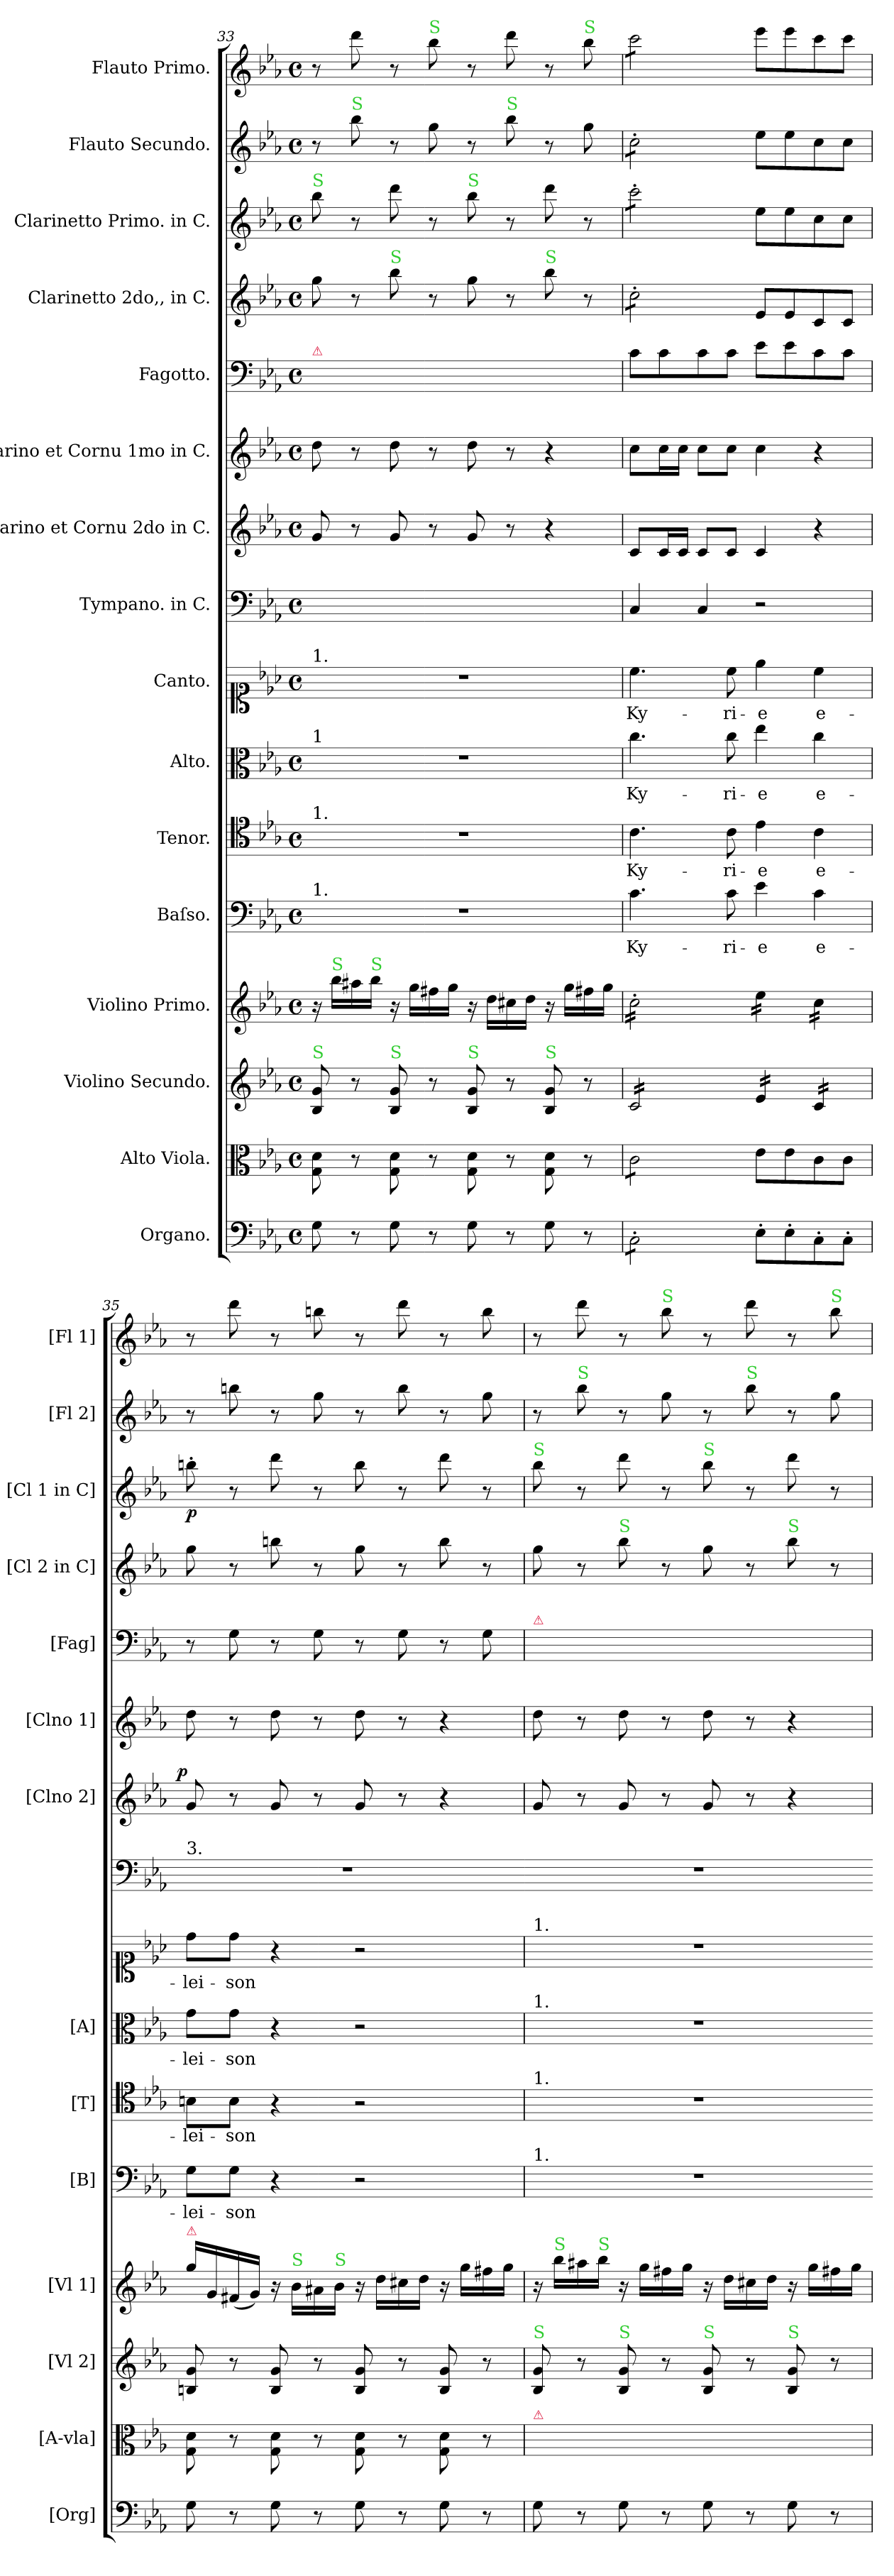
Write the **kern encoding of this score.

**kern	**kern	**dynam	**kern	**dynam	**kern	**dynam	**kern	**text	**kern	**text	**kern	**text	**kern	**text	**kern	**kern	**dynam	**kern	**dynam	**kern	**dynam	**kern	**dynam	**kern	**dynam	**kern	**kern
*part16	*part15	*part15	*part14	*part14	*part13	*part13	*part12	*part12	*part11	*part11	*part10	*part10	*part9	*part9	*part8	*part7	*part7	*part6	*part6	*part5	*part5	*part4	*part4	*part3	*part3	*part2	*part1
*staff16	*staff15	*staff15	*staff14	*staff14	*staff13	*staff13	*staff12	*staff12	*staff11	*staff11	*staff10	*staff10	*staff9	*staff9	*staff8	*staff7	*staff7	*staff6	*staff6	*staff5	*staff5	*staff4	*staff4	*staff3	*staff3	*staff2	*staff1
*I"Organo.	*I"Alto Viola.	*	*I"Violino Secundo.	*	*I"Violino Primo.	*	*I"Baſso.	*	*I"Tenor.	*	*I"Alto.	*	*I"Canto.	*	*I"Tympano. in C.	*I"Clarino et Cornu 2do in C.	*	*I"Clarino et Cornu 1mo in C.	*	*I"Fagotto.	*	*I"Clarinetto 2do,, in C.	*	*I"Clarinetto Primo. in C.	*	*I"Flauto Secundo.	*I"Flauto Primo.
*I'[Org]	*I'[A-vla]	*	*I'[Vl 2]	*	*I'[Vl 1]	*	*I'[B]	*	*I'[T]	*	*I'[A]	*	*	*	*	*I'[Clno 2]	*	*I'[Clno 1]	*	*I'[Fag]	*	*I'[Cl 2 in C]	*	*I'[Cl 1 in C]	*	*I'[Fl 2]	*I'[Fl 1]
*clefF4	*clefC3	*	*clefG2	*	*clefG2	*	*clefF4	*	*clefC4	*	*clefC3	*	*clefC1	*	*clefF4	*clefG2	*	*clefG2	*	*clefF4	*	*clefG2	*	*clefG2	*	*clefG2	*clefG2
*k[b-e-a-]	*k[b-e-a-]	*	*k[b-e-a-]	*	*k[b-e-a-]	*	*k[b-e-a-]	*	*k[b-e-a-]	*	*k[b-e-a-]	*	*k[b-e-a-]	*	*k[b-e-a-]	*k[b-e-a-]	*	*k[b-e-a-]	*	*k[b-e-a-]	*	*k[b-e-a-]	*	*k[b-e-a-]	*	*k[b-e-a-]	*k[b-e-a-]
*M4/4	*M4/4	*	*M4/4	*	*M4/4	*	*M4/4	*	*M4/4	*	*M4/4	*	*M4/4	*	*M4/4	*M4/4	*	*M4/4	*	*M4/4	*	*M4/4	*	*M4/4	*	*M4/4	*M4/4
*met(c)	*met(c)	*	*met(c)	*	*met(c)	*	*met(c)	*	*met(c)	*	*met(c)	*	*met(c)	*	*met(c)	*met(c)	*	*met(c)	*	*met(c)	*	*met(c)	*	*met(c)	*	*met(c)	*met(c)
=33	=33	=33	=33	=33	=33	=33	=33	=33	=33	=33	=33	=33	=33	=33	=33	=33	=33	=33	=33	=33	=33	=33	=33	=33	=33	=33	=33
!	!	!	!	!	!	!	!	!	!	!	!	!	!	!	!	!	!	!	!	!	!	!	!	!LO:TX:a:color=limegreen:t=S	!	!	!
!	!	!	!	!	!	!	!	!	!	!	!	!	!	!	!	!	!	!	!	!LO:TX:a:color=crimson:t=⚠	!	!	!	!	!	!	!
!	!	!	!	!	!	!	!	!	!	!	!	!	!LO:TX:a:t=1.	!	!	!	!	!	!	!	!	!	!	!	!	!	!
!	!	!	!	!	!	!	!	!	!	!	!LO:TX:a:t=1	!	!	!	!	!	!	!	!	!	!	!	!	!	!	!	!
!	!	!	!	!	!	!	!	!	!LO:TX:a:t=1.	!	!	!	!	!	!	!	!	!	!	!	!	!	!	!	!	!	!
!	!	!	!	!	!	!	!LO:TX:a:t=1.	!	!	!	!	!	!	!	!	!	!	!	!	!	!	!	!	!	!	!	!
!	!	!	!LO:TX:a:color=limegreen:t=S	!	!	!	!	!	!	!	!	!	!	!	!	!	!	!	!	!	!	!	!	!	!	!	!
8G\	8G\ 8d\	.	8B-/ 8g/	.	16r	.	1r	.	1r	.	1r	.	1r	.	1ryy	8g/	.	8dd\	.	8ryy	.	8gg\	.	8bb-\	.	8r	8r
!	!	!	!	!	!LO:TX:a:color=limegreen:t=S	!	!	!	!	!	!	!	!	!	!	!	!	!	!	!	!	!	!	!	!	!	!
.	.	.	.	.	16bb-\LL	.	.	.	.	.	.	.	.	.	.	.	.	.	.	.	.	.	.	.	.	.	.
!	!	!	!	!	!	!	!	!	!	!	!	!	!	!	!	!	!	!	!	!	!	!	!	!	!	!LO:TX:a:color=limegreen:t=S	!
8r	8r	.	8r	.	16aa#X\	.	.	.	.	.	.	.	.	.	.	8r	.	8r	.	8G\yy	.	8r	.	8r	.	8bb-\	8ddd\
!	!	!	!	!	!LO:TX:a:color=limegreen:t=S	!	!	!	!	!	!	!	!	!	!	!	!	!	!	!	!	!	!	!	!	!	!
.	.	.	.	.	16bb-\JJ	.	.	.	.	.	.	.	.	.	.	.	.	.	.	.	.	.	.	.	.	.	.
!	!	!	!	!	!	!	!	!	!	!	!	!	!	!	!	!	!	!	!	!	!	!LO:TX:a:color=limegreen:t=S	!	!	!	!	!
!	!	!	!LO:TX:a:color=limegreen:t=S	!	!	!	!	!	!	!	!	!	!	!	!	!	!	!	!	!	!	!	!	!	!	!	!
8G\	8G\ 8d\	.	8B-/ 8g/	.	16r	.	.	.	.	.	.	.	.	.	.	8g/	.	8dd\	.	8ryy	.	8bb-\	.	8ddd\	.	8r	8r
.	.	.	.	.	16gg\LL	.	.	.	.	.	.	.	.	.	.	.	.	.	.	.	.	.	.	.	.	.	.
!	!	!	!	!	!	!	!	!	!	!	!	!	!	!	!	!	!	!	!	!	!	!	!	!	!	!	!LO:TX:a:color=limegreen:t=S
8r	8r	.	8r	.	16ff#X\	.	.	.	.	.	.	.	.	.	.	8r	.	8r	.	8G\yy	.	8r	.	8r	.	8gg\	8bb-\
.	.	.	.	.	16gg\JJ	.	.	.	.	.	.	.	.	.	.	.	.	.	.	.	.	.	.	.	.	.	.
!	!	!	!	!	!	!	!	!	!	!	!	!	!	!	!	!	!	!	!	!	!	!	!	!LO:TX:a:color=limegreen:t=S	!	!	!
!	!	!	!LO:TX:a:color=limegreen:t=S	!	!	!	!	!	!	!	!	!	!	!	!	!	!	!	!	!	!	!	!	!	!	!	!
8G\	8G\ 8d\	.	8B-/ 8g/	.	16r	.	.	.	.	.	.	.	.	.	.	8g/	.	8dd\	.	8ryy	.	8gg\	.	8bb-\	.	8r	8r
.	.	.	.	.	16dd\LL	.	.	.	.	.	.	.	.	.	.	.	.	.	.	.	.	.	.	.	.	.	.
!	!	!	!	!	!	!	!	!	!	!	!	!	!	!	!	!	!	!	!	!	!	!	!	!	!	!LO:TX:a:color=limegreen:t=S	!
8r	8r	.	8r	.	16cc#X\	.	.	.	.	.	.	.	.	.	.	8r	.	8r	.	8G\yy	.	8r	.	8r	.	8bb-\	8ddd\
.	.	.	.	.	16dd\JJ	.	.	.	.	.	.	.	.	.	.	.	.	.	.	.	.	.	.	.	.	.	.
!	!	!	!	!	!	!	!	!	!	!	!	!	!	!	!	!	!	!	!	!	!	!LO:TX:a:color=limegreen:t=S	!	!	!	!	!
!	!	!	!LO:TX:a:color=limegreen:t=S	!	!	!	!	!	!	!	!	!	!	!	!	!	!	!	!	!	!	!	!	!	!	!	!
8G\	8G\ 8d\	.	8B-/ 8g/	.	16r	.	.	.	.	.	.	.	.	.	.	4r	.	4r	.	8ryy	.	8bb-\	.	8ddd\	.	8r	8r
.	.	.	.	.	16gg\LL	.	.	.	.	.	.	.	.	.	.	.	.	.	.	.	.	.	.	.	.	.	.
!	!	!	!	!	!	!	!	!	!	!	!	!	!	!	!	!	!	!	!	!	!	!	!	!	!	!	!LO:TX:a:color=limegreen:t=S
8r	8r	.	8r	.	16ff#X\	.	.	.	.	.	.	.	.	.	.	.	.	.	.	8G\yy	.	8r	.	8r	.	8gg\	8bb-\
.	.	.	.	.	16gg\JJ	.	.	.	.	.	.	.	.	.	.	.	.	.	.	.	.	.	.	.	.	.	.
=34	=34	=34	=34	=34	=34	=34	=34	=34	=34	=34	=34	=34	=34	=34	=34	=34	=34	=34	=34	=34	=34	=34	=34	=34	=34	=34	=34
!	!	!LO:DY:b:rj	!	!LO:DY:b:rj	!	!LO:DY:b:rj	!	!	!	!	!	!	!	!	!	!	!LO:DY:a:rj	!	!LO:DY:b:rj	!	!LO:DY:b	!	!LO:DY:b:rj	!	!LO:DY:b:rj	!	!
*tremolo	*	*	*	*	*	*	*	*	*	*	*	*	*	*	*	*	*	*	*	*	*	*	*	*	*	*	*
*	*tremolo	*	*	*	*	*	*	*	*	*	*	*	*	*	*	*	*	*	*	*	*	*	*	*	*	*	*
*	*	*	*tremolo	*	*	*	*	*	*	*	*	*	*	*	*	*	*	*	*	*	*	*	*	*	*	*	*
*	*	*	*	*	*tremolo	*	*	*	*	*	*	*	*	*	*	*	*	*	*	*	*	*	*	*	*	*	*
*	*	*	*	*	*	*	*	*	*	*	*	*	*	*	*	*	*	*	*	*	*	*tremolo	*	*	*	*	*
*	*	*	*	*	*	*	*	*	*	*	*	*	*	*	*	*	*	*	*	*	*	*	*	*tremolo	*	*	*
*	*	*	*	*	*	*	*	*	*	*	*	*	*	*	*	*	*	*	*	*	*	*	*	*	*	*tremolo	*
*	*	*	*	*	*	*	*	*	*	*	*	*	*	*	*	*	*	*	*	*	*	*	*	*	*	*	*tremolo
8C'>\L	8c\L	fo	16c/LL	fo	16cc'\LL	fo	4.c\	Ky-	4.c\	Ky-	4.cc\	Ky-	4.cc\	Ky-	4C/	8c/L	fo	8cc\L	fo	8c\L	fo	8cc'>\L	fo	8ccc'>\L	fo	8cc'>\L	8ccc\L
.	.	.	16c/	.	16cc'\	.	.	.	.	.	.	.	.	.	.	.	.	.	.	.	.	.	.	.	.	.	.
8C'>\	8c\	.	16c/	.	16cc'\	.	.	.	.	.	.	.	.	.	.	16c/L	.	16cc\L	.	8c\	.	8cc'>\	.	8ccc'>\	.	8cc'>\	8ccc\
.	.	.	16c/	.	16cc'\	.	.	.	.	.	.	.	.	.	.	16c/JJ	.	16cc\JJ	.	.	.	.	.	.	.	.	.
8C'>\	8c\	.	16c/	.	16cc'\	.	.	.	.	.	.	.	.	.	4C/	8c/L	.	8cc\L	.	8c\	.	8cc'>\	.	8ccc'>\	.	8cc'>\	8ccc\
.	.	.	16c/	.	16cc'\	.	.	.	.	.	.	.	.	.	.	.	.	.	.	.	.	.	.	.	.	.	.
8C'>\J	8c\J	.	16c/	.	16cc'\	.	8c\	-ri-	8c\	-ri-	8cc\	-ri-	8cc\	-ri-	.	8c/J	.	8cc\J	.	8c\J	.	8cc'>\J	.	8ccc'>\J	.	8cc'>\J	8ccc\J
*	*	*	*	*	*	*	*	*	*	*	*	*	*	*	*	*	*	*	*	*	*	*	*	*	*	*	*Xtremolo
*	*	*	*	*	*	*	*	*	*	*	*	*	*	*	*	*	*	*	*	*	*	*	*	*	*	*Xtremolo	*
*	*	*	*	*	*	*	*	*	*	*	*	*	*	*	*	*	*	*	*	*	*	*	*	*Xtremolo	*	*	*
*	*	*	*	*	*	*	*	*	*	*	*	*	*	*	*	*	*	*	*	*	*	*Xtremolo	*	*	*	*	*
*	*Xtremolo	*	*	*	*	*	*	*	*	*	*	*	*	*	*	*	*	*	*	*	*	*	*	*	*	*	*
*Xtremolo	*	*	*	*	*	*	*	*	*	*	*	*	*	*	*	*	*	*	*	*	*	*	*	*	*	*	*
.	.	.	16c/JJ	.	16cc'\JJ	.	.	.	.	.	.	.	.	.	.	.	.	.	.	.	.	.	.	.	.	.	.
8E-'>\L	8e-\L	.	16e-/LL	.	16ee-\LL	.	4e-\	-e	4e-\	-e	4ee-\	-e	4ee-\	-e	2r	4c/	.	4cc\	.	8e-\L	.	8e-/L	.	8ee-\L	.	8ee-\L	8eee-\L
.	.	.	16e-/	.	16ee-\	.	.	.	.	.	.	.	.	.	.	.	.	.	.	.	.	.	.	.	.	.	.
8E-'>\	8e-\	.	16e-/	.	16ee-\	.	.	.	.	.	.	.	.	.	.	.	.	.	.	8e-\	.	8e-/	.	8ee-\	.	8ee-\	8eee-\
.	.	.	16e-/JJ	.	16ee-\JJ	.	.	.	.	.	.	.	.	.	.	.	.	.	.	.	.	.	.	.	.	.	.
8C'>\	8c\	.	16c/LL	.	16cc\LL	.	4c\	e-	4c\	e-	4cc\	e-	4cc\	e-	.	4r	.	4r	.	8c\	.	8c/	.	8cc\	.	8cc\	8ccc\
.	.	.	16c/	.	16cc\	.	.	.	.	.	.	.	.	.	.	.	.	.	.	.	.	.	.	.	.	.	.
8C'>\J	8c\J	.	16c/	.	16cc\	.	.	.	.	.	.	.	.	.	.	.	.	.	.	8c\J	.	8c/J	.	8cc\J	.	8cc\J	8ccc\J
.	.	.	16c/JJ	.	16cc\JJ	.	.	.	.	.	.	.	.	.	.	.	.	.	.	.	.	.	.	.	.	.	.
*	*	*	*	*	*Xtremolo	*	*	*	*	*	*	*	*	*	*	*	*	*	*	*	*	*	*	*	*	*	*
*	*	*	*Xtremolo	*	*	*	*	*	*	*	*	*	*	*	*	*	*	*	*	*	*	*	*	*	*	*	*
=35	=35	=35	=35	=35	=35	=35	=35	=35	=35	=35	=35	=35	=35	=35	=35	=35	=35	=35	=35	=35	=35	=35	=35	=35	=35	=35	=35
!	!	!	!	!	!	!	!	!	!	!	!	!	!	!	!LO:TX:a:t=3.	!	!	!	!	!	!	!	!	!	!	!	!
!	!	!	!	!	!LO:TX:a:color=crimson:t=⚠	!	!	!	!	!	!	!	!	!	!	!	!	!	!	!	!	!	!	!	!	!	!
!	!	!LO:DY:b:rj	!	!LO:DY:b:rj	!	!LO:DY:b:rj	!	!	!	!	!	!	!	!	!	!	!LO:DY:a:rj	!	!LO:DY:a:rj	!	!LO:DY:b	!	!LO:DY:b:rj	!	!	!	!
8G\	8G\ 8d\	p&colon;	8Bn/ 8g/	p&colon;	16gg\LL	p&colon;	8G\L	-lei-	8Bn\L	-lei-	8g\L	-lei-	8dd\L	-lei-	1r	8g/	p	8dd\	p&colon;	8r	p&colon;	8gg\	p&colon;	8bbn'>\	p	8r	8r
.	.	.	.	.	16g/	.	.	.	.	.	.	.	.	.	.	.	.	.	.	.	.	.	.	.	.	.	.
8r	8r	.	8r	.	(<16f#X/	.	8G\J	-son	8B\J	-son	8g\J	-son	8dd\J	-son	.	8r	.	8r	.	8G\	.	8r	.	8r	.	8bbn\	8ddd\
.	.	.	.	.	16g/JJ)	.	.	.	.	.	.	.	.	.	.	.	.	.	.	.	.	.	.	.	.	.	.
8G\	8G\ 8d\	.	8B/ 8g/	.	16r	.	4r	.	4r	.	4r	.	4r	.	.	8g/	.	8dd\	.	8r	.	8bbn\	.	8ddd\	.	8r	8r
!	!	!	!	!	!LO:TX:a:color=limegreen:t=S	!	!	!	!	!	!	!	!	!	!	!	!	!	!	!	!	!	!	!	!	!	!
.	.	.	.	.	16b-\LL	.	.	.	.	.	.	.	.	.	.	.	.	.	.	.	.	.	.	.	.	.	.
8r	8r	.	8r	.	16a#X\	.	.	.	.	.	.	.	.	.	.	8r	.	8r	.	8G\	.	8r	.	8r	.	8gg\	8bbn\
!	!	!	!	!	!LO:TX:a:color=limegreen:t=S	!	!	!	!	!	!	!	!	!	!	!	!	!	!	!	!	!	!	!	!	!	!
.	.	.	.	.	16b-\JJ	.	.	.	.	.	.	.	.	.	.	.	.	.	.	.	.	.	.	.	.	.	.
8G\	8G\ 8d\	.	8B/ 8g/	.	16r	.	2r	.	2r	.	2r	.	2r	.	.	8g/	.	8dd\	.	8r	.	8gg\	.	8bb\	.	8r	8r
.	.	.	.	.	16dd\LL	.	.	.	.	.	.	.	.	.	.	.	.	.	.	.	.	.	.	.	.	.	.
8r	8r	.	8r	.	16cc#X\	.	.	.	.	.	.	.	.	.	.	8r	.	8r	.	8G\	.	8r	.	8r	.	8bb\	8ddd\
.	.	.	.	.	16dd\JJ	.	.	.	.	.	.	.	.	.	.	.	.	.	.	.	.	.	.	.	.	.	.
8G\	8G\ 8d\	.	8B/ 8g/	.	16r	.	.	.	.	.	.	.	.	.	.	4r	.	4r	.	8r	.	8bb\	.	8ddd\	.	8r	8r
.	.	.	.	.	16gg\LL	.	.	.	.	.	.	.	.	.	.	.	.	.	.	.	.	.	.	.	.	.	.
8r	8r	.	8r	.	16ff#X\	.	.	.	.	.	.	.	.	.	.	.	.	.	.	8G\	.	8r	.	8r	.	8gg\	8bb\
.	.	.	.	.	16gg\JJ	.	.	.	.	.	.	.	.	.	.	.	.	.	.	.	.	.	.	.	.	.	.
=36	=36	=36	=36	=36	=36	=36	=36	=36	=36	=36	=36	=36	=36	=36	=36-	=36	=36	=36	=36	=36	=36	=36	=36	=36	=36	=36	=36
!	!	!	!	!	!	!	!	!	!	!	!	!	!	!	!	!	!	!	!	!	!	!	!	!LO:TX:a:color=limegreen:t=S	!	!	!
!	!	!	!	!	!	!	!	!	!	!	!	!	!	!	!	!	!	!	!	!LO:TX:a:color=crimson:t=⚠	!	!	!	!	!	!	!
!	!	!	!	!	!	!	!	!	!	!	!	!	!LO:TX:a:t=1.	!	!	!	!	!	!	!	!	!	!	!	!	!	!
!	!	!	!	!	!	!	!	!	!	!	!LO:TX:a:t=1.	!	!	!	!	!	!	!	!	!	!	!	!	!	!	!	!
!	!	!	!	!	!	!	!	!	!LO:TX:a:t=1.	!	!	!	!	!	!	!	!	!	!	!	!	!	!	!	!	!	!
!	!	!	!	!	!	!	!LO:TX:a:t=1.	!	!	!	!	!	!	!	!	!	!	!	!	!	!	!	!	!	!	!	!
!	!	!	!LO:TX:a:color=limegreen:t=S	!	!	!	!	!	!	!	!	!	!	!	!	!	!	!	!	!	!	!	!	!	!	!	!
!	!LO:TX:a:color=crimson:t=⚠	!	!	!	!	!	!	!	!	!	!	!	!	!	!	!	!	!	!	!	!	!	!	!	!	!	!
8G\	8Gyy\ 8dyy\	.	8B-/ 8g/	.	16r	.	1r	.	1r	.	1r	.	1r	.	1r	8g/	.	8dd\	.	8ryy	.	8gg\	.	8bb-\	.	8r	8r
!	!	!	!	!	!LO:TX:a:color=limegreen:t=S	!	!	!	!	!	!	!	!	!	!	!	!	!	!	!	!	!	!	!	!	!	!
.	.	.	.	.	16bb-\LL	.	.	.	.	.	.	.	.	.	.	.	.	.	.	.	.	.	.	.	.	.	.
!	!	!	!	!	!	!	!	!	!	!	!	!	!	!	!	!	!	!	!	!	!	!	!	!	!	!LO:TX:a:color=limegreen:t=S	!
8r	8ryy	.	8r	.	16aa#X\	.	.	.	.	.	.	.	.	.	.	8r	.	8r	.	8G\yy	.	8r	.	8r	.	8bb-\	8ddd\
!	!	!	!	!	!LO:TX:a:color=limegreen:t=S	!	!	!	!	!	!	!	!	!	!	!	!	!	!	!	!	!	!	!	!	!	!
.	.	.	.	.	16bb-\JJ	.	.	.	.	.	.	.	.	.	.	.	.	.	.	.	.	.	.	.	.	.	.
!	!	!	!	!	!	!	!	!	!	!	!	!	!	!	!	!	!	!	!	!	!	!LO:TX:a:color=limegreen:t=S	!	!	!	!	!
!	!	!	!LO:TX:a:color=limegreen:t=S	!	!	!	!	!	!	!	!	!	!	!	!	!	!	!	!	!	!	!	!	!	!	!	!
8G\	8Gyy\ 8dyy\	.	8B-/ 8g/	.	16r	.	.	.	.	.	.	.	.	.	.	8g/	.	8dd\	.	8ryy	.	8bb-\	.	8ddd\	.	8r	8r
.	.	.	.	.	16gg\LL	.	.	.	.	.	.	.	.	.	.	.	.	.	.	.	.	.	.	.	.	.	.
!	!	!	!	!	!	!	!	!	!	!	!	!	!	!	!	!	!	!	!	!	!	!	!	!	!	!	!LO:TX:a:color=limegreen:t=S
8r	8ryy	.	8r	.	16ff#X\	.	.	.	.	.	.	.	.	.	.	8r	.	8r	.	8G\yy	.	8r	.	8r	.	8gg\	8bb-\
.	.	.	.	.	16gg\JJ	.	.	.	.	.	.	.	.	.	.	.	.	.	.	.	.	.	.	.	.	.	.
!	!	!	!	!	!	!	!	!	!	!	!	!	!	!	!	!	!	!	!	!	!	!	!	!LO:TX:a:color=limegreen:t=S	!	!	!
!	!	!	!LO:TX:a:color=limegreen:t=S	!	!	!	!	!	!	!	!	!	!	!	!	!	!	!	!	!	!	!	!	!	!	!	!
8G\	8Gyy\ 8dyy\	.	8B-/ 8g/	.	16r	.	.	.	.	.	.	.	.	.	.	8g/	.	8dd\	.	8ryy	.	8gg\	.	8bb-\	.	8r	8r
.	.	.	.	.	16dd\LL	.	.	.	.	.	.	.	.	.	.	.	.	.	.	.	.	.	.	.	.	.	.
!	!	!	!	!	!	!	!	!	!	!	!	!	!	!	!	!	!	!	!	!	!	!	!	!	!	!LO:TX:a:color=limegreen:t=S	!
8r	8ryy	.	8r	.	16cc#X\	.	.	.	.	.	.	.	.	.	.	8r	.	8r	.	8G\yy	.	8r	.	8r	.	8bb-\	8ddd\
.	.	.	.	.	16dd\JJ	.	.	.	.	.	.	.	.	.	.	.	.	.	.	.	.	.	.	.	.	.	.
!	!	!	!	!	!	!	!	!	!	!	!	!	!	!	!	!	!	!	!	!	!	!LO:TX:a:color=limegreen:t=S	!	!	!	!	!
!	!	!	!LO:TX:a:color=limegreen:t=S	!	!	!	!	!	!	!	!	!	!	!	!	!	!	!	!	!	!	!	!	!	!	!	!
8G\	8Gyy\ 8dyy\	.	8B-/ 8g/	.	16r	.	.	.	.	.	.	.	.	.	.	4r	.	4r	.	8ryy	.	8bb-\	.	8ddd\	.	8r	8r
.	.	.	.	.	16gg\LL	.	.	.	.	.	.	.	.	.	.	.	.	.	.	.	.	.	.	.	.	.	.
!	!	!	!	!	!	!	!	!	!	!	!	!	!	!	!	!	!	!	!	!	!	!	!	!	!	!	!LO:TX:a:color=limegreen:t=S
8r	8ryy	.	8r	.	16ff#X\	.	.	.	.	.	.	.	.	.	.	.	.	.	.	8G\yy	.	8r	.	8r	.	8gg\	8bb-\
.	.	.	.	.	16gg\JJ	.	.	.	.	.	.	.	.	.	.	.	.	.	.	.	.	.	.	.	.	.	.
=	=	=	=	=	=	=	=	=	=	=	=	=	=	=	=-	=	=	=	=	=	=	=	=	=	=	=	=
*-	*-	*-	*-	*-	*-	*-	*-	*-	*-	*-	*-	*-	*-	*-	*-	*-	*-	*-	*-	*-	*-	*-	*-	*-	*-	*-	*-
